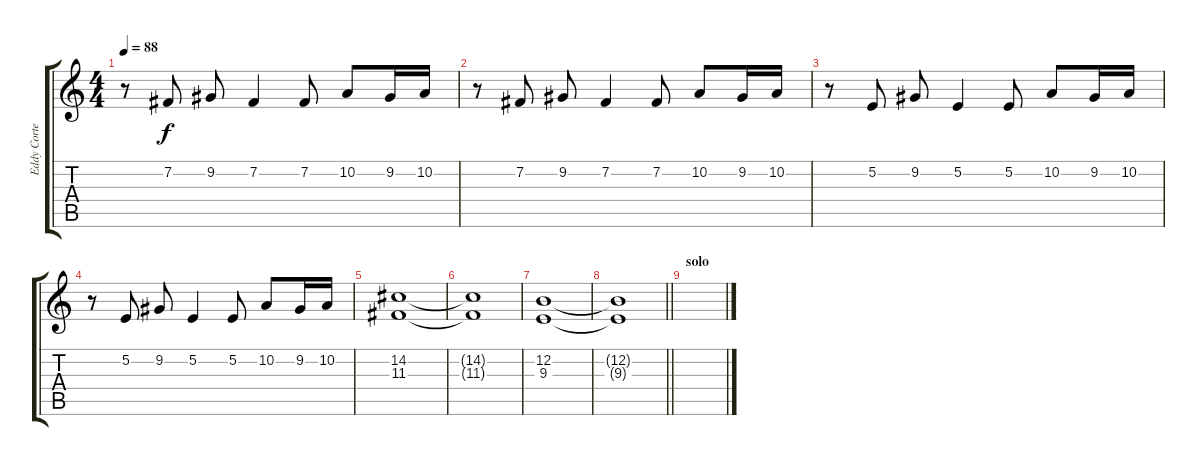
\track ("Eddy Cortez" "Eddy Corte") {instrument musicbox}
\staff {score tabs}
\tuning (E4 B3 G3 D3 A2 E2) {hide}
\ts (4 4)
\tempo 88
\clef g2
\ks c
r.8{dy f} 7.2.8{volume 15} 9.2.8 7.2.4 7.2.8 10.2.8 9.2.16 10.2.16 |
r.8 7.2.8 9.2.8 7.2.4 7.2.8 10.2.8 9.2.16 10.2.16 |
r.8 5.2.8 9.2.8 5.2.4 5.2.8 10.2.8 9.2.16 10.2.16 |
r.8 5.2.8 9.2.8 5.2.4 5.2.8 10.2.8 9.2.16 10.2.16 |
(14.2 11.3).1{volume 8} |
(14.2{t} 11.3{t}).1 |
(12.2 9.3).1 |
\barLineRight lightlight
(12.2{t} 9.3{t}).1 |
\section ("" "solo")
